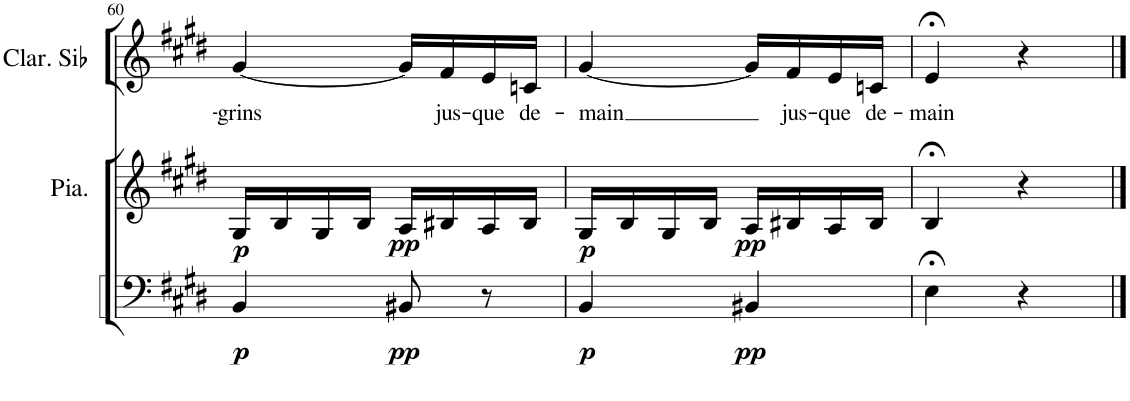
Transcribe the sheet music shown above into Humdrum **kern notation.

**kern	**dynam	**kern	**dynam	**kern	**text
*part3	*part3	*part2	*part2	*part1	*part1
*staff3	*staff3	*staff2	*staff2	*staff1	*staff1
*I"Piano MG	*	*I"Piano	*	*I"Clarinette en Sib	*
*I'Pno	*	*I'Pia.	*	*I'Clar. Sib	*
!!LO:PB:g=z
*clefF4	*	*clefG2	*	*clefG2	*
*	*	*	*	*ITrd1c2	*
*k[f#c#g#d#]	*	*k[f#c#g#d#]	*	*k[f#c#g#d#]	*
*M2/4	*	*M2/4	*	*M2/4	*
=60	=60	=60	=60	=60	=60
!	!LO:DY:b	!	!LO:DY:b	!	!LO:LY:b
4BB/	p	16G#/LL	p	[4g#/	grins
.	.	16B/	.	.	.
.	.	16G#/	.	.	.
.	.	16B/JJ	.	.	.
!	!LO:DY:b	!	!LO:DY:b	!	!
8BB#X/	pp	16A/LL	pp	16g#/LL]	.
!	!	!	!	!	!LO:LY:b
.	.	16B#X/	.	16f#/	jus-
!	!	!	!	!	!LO:LY:b
8r	.	16A/	.	16e/	-que
!	!	!	!	!	!LO:LY:b
.	.	16B#/JJ	.	16cn/JJ	de-
=61	=61	=61	=61	=61	=61
!	!LO:DY:b	!	!LO:DY:b	!	!LO:LY:b
4BB/	p	16G#/LL	p	[4g#/	-main
.	.	16B/	.	.	.
.	.	16G#/	.	.	.
.	.	16B/JJ	.	.	.
!	!LO:DY:b	!	!LO:DY:b	!	!
4BB#X/	pp	16A/LL	pp	16g#/LL]	.
!	!	!	!	!	!LO:LY:b
.	.	16B#X/	.	16f#/	jus-
!	!	!	!	!	!LO:LY:b
.	.	16A/	.	16e/	-que
!	!	!	!	!	!LO:LY:b
.	.	16B#/JJ	.	16cn/JJ	-de-
=62	=62	=62	=62	=62	=62
!	!	!	!	!	!LO:LY:b
4E;<\	.	4B;</	.	4e;</	-main
4r	.	4r	.	4r	.
==	==	==	==	==	==
*-	*-	*-	*-	*-	*-
